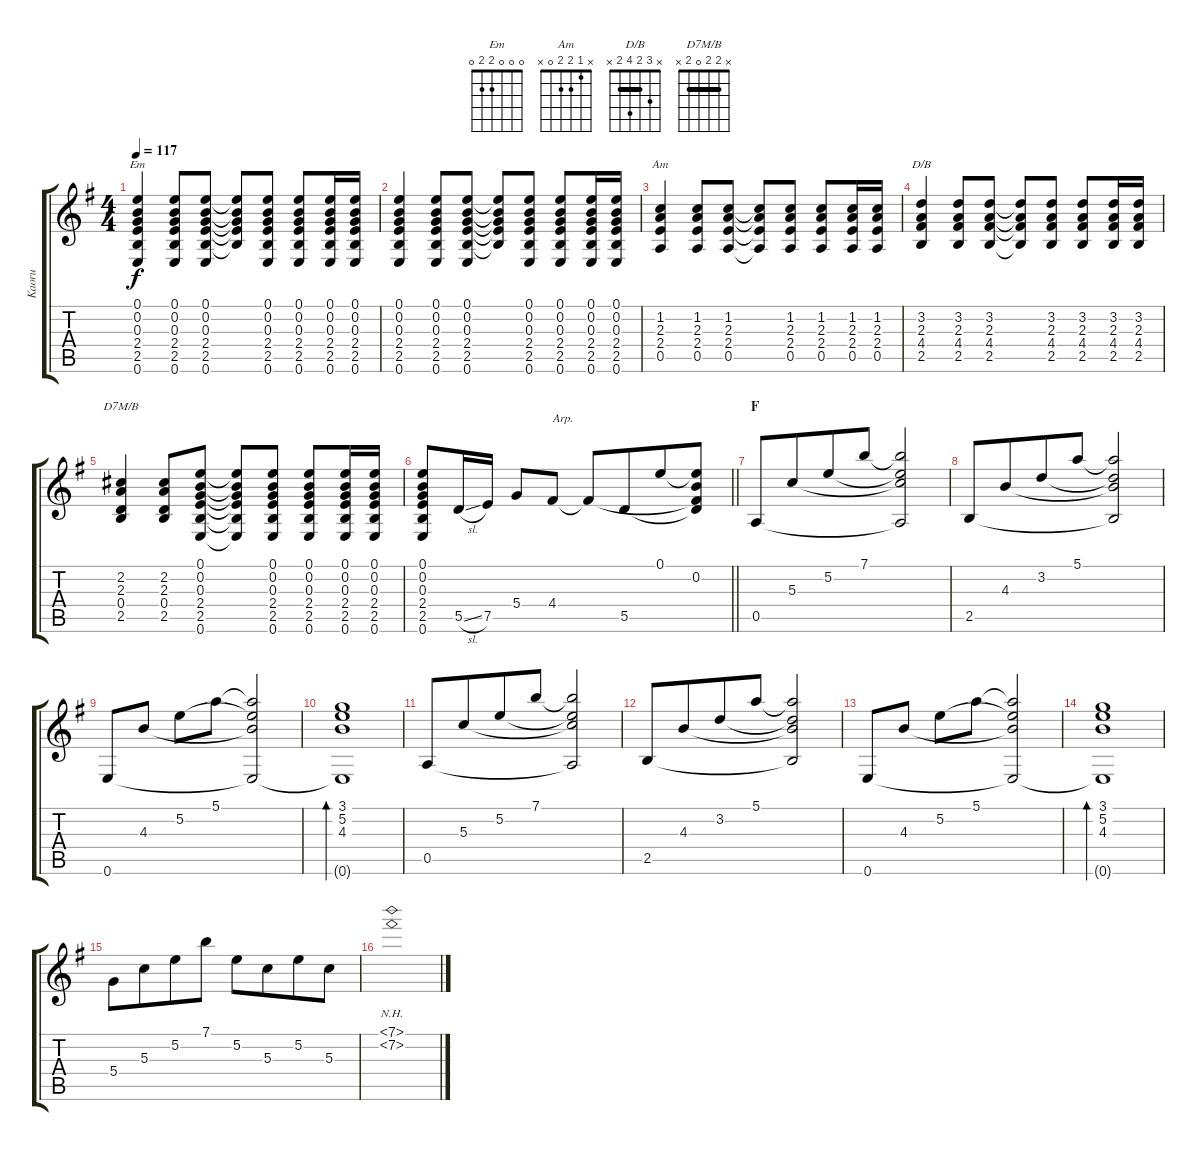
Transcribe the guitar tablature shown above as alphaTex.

\track ("Kaoru" "Kaoru") {instrument overdrivenguitar}
\staff {score tabs}
\tuning (E4 B3 G3 D3 A2 E2) {hide}
\chord ("Em" 0 0 0 2 2 0)
\chord ("Am" x 1 2 2 0 x)
\chord ("D/B" x 3 2 4 2 x) {barre 2}
\chord ("D7M/B" x 2 2 0 2 x) {barre 2}
\ts (4 4)
\tempo 117
\clef g2
\ks eminor
(0.1 0.2 0.3 2.4 2.5 0.6).4{ch "Em" dy f} (0.1 0.2 0.3 2.4 2.5 0.6).8 (0.1 0.2 0.3 2.4 2.5 0.6).8 (0.1{t} 0.2{t} 0.3{t} 2.4{t} 2.5{t}).8 (0.1 0.2 0.3 2.4 2.5 0.6).8 (0.1 0.2 0.3 2.4 2.5 0.6).8 (0.1 0.2 0.3 2.4 2.5 0.6).16 (0.1 0.2 0.3 2.4 2.5 0.6).16 |
(0.1 0.2 0.3 2.4 2.5 0.6).4 (0.1 0.2 0.3 2.4 2.5 0.6).8 (0.1 0.2 0.3 2.4 2.5 0.6).8 (0.1{t} 0.2{t} 0.3{t} 2.4{t} 2.5{t}).8 (0.1 0.2 0.3 2.4 2.5 0.6).8 (0.1 0.2 0.3 2.4 2.5 0.6).8 (0.1 0.2 0.3 2.4 2.5 0.6).16 (0.1 0.2 0.3 2.4 2.5 0.6).16 |
(1.2 2.3 2.4 0.5).4{ch "Am"} (1.2 2.3 2.4 0.5).8 (1.2 2.3 2.4 0.5).8 (1.2{t} 2.3{t} 2.4{t} 0.5{t}).8 (1.2 2.3 2.4 0.5).8 (1.2 2.3 2.4 0.5).8 (1.2 2.3 2.4 0.5).16 (1.2 2.3 2.4 0.5).16 |
(3.2 2.3 4.4 2.5).4{ch "D/B"} (3.2 2.3 4.4 2.5).8 (3.2 2.3 4.4 2.5).8 (3.2{t} 2.3{t} 4.4{t} 2.5{t}).8 (3.2 2.3 4.4 2.5).8 (3.2 2.3 4.4 2.5).8 (3.2 2.3 4.4 2.5).16 (3.2 2.3 4.4 2.5).16 |
(2.2 2.3 0.4 2.5).4{ch "D7M/B"} (2.2 2.3 0.4 2.5).8 (0.1 0.2 0.3 2.4 2.5 0.6).8 (0.1{t} 0.2{t} 0.3{t} 2.4{t} 2.5{t} 0.6{t}).8 (0.1 0.2 0.3 2.4 2.5 0.6).8 (0.1 0.2 0.3 2.4 2.5 0.6).8 (0.1 0.2 0.3 2.4 2.5 0.6).16 (0.1 0.2 0.3 2.4 2.5 0.6).16 |
\barLineRight lightlight
(0.1 0.2 0.3 2.4 2.5 0.6).8 5.5{sl}.16 7.5.16 5.4.8 4.4.8{txt "Arp."} 4.4{t}.8 5.5.8{beam merge} 0.1.8 (0.1{t} 0.2 4.4{t} 5.5{t}).8 |
\section ("" "F")
0.5.8 5.3.8{beam merge} 5.2.8 7.1.8 (7.1{t} 5.2{t} 5.3{t} 0.5{t}).2 |
2.5.8 4.3.8{beam merge} 3.2.8 5.1.8 (5.1{t} 3.2{t} 4.3{t} 2.5{t}).2 |
0.6.8 4.3.8 5.2.8 5.1.8 (5.1{t} 5.2{t} 4.3{t} 0.6{t}).2 |
(3.1 5.2 4.3 0.6{t}).1{bd 240} |
0.5.8 5.3.8{beam merge} 5.2.8 7.1.8 (7.1{t} 5.2{t} 5.3{t} 0.5{t}).2 |
2.5.8 4.3.8{beam merge} 3.2.8 5.1.8 (5.1{t} 3.2{t} 4.3{t} 2.5{t}).2 |
0.6.8 4.3.8 5.2.8 5.1.8 (5.1{t} 5.2{t} 4.3{t} 0.6{t}).2 |
(3.1 5.2 4.3 0.6{t}).1{bd 240} |
5.4.8 5.3.8{beam merge} 5.2.8 7.1.8 5.2.8 5.3.8{beam merge} 5.2.8 5.3.8 |
(7.1{nh} 7.2{nh}).1
